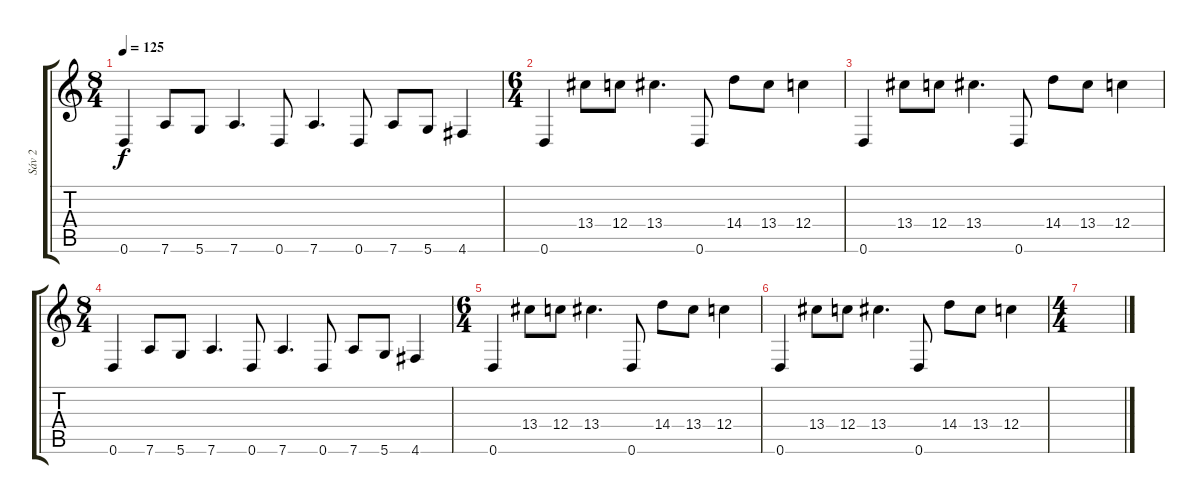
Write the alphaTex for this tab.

\track ("Sáv 2" "Sáv 2") {instrument distortionguitar}
\staff {score tabs}
\tuning (D4 A3 F3 C3 G2 D2) {hide}
\ts (8 4)
\tempo 125
\clef g2
\ks c
0.6.4{dy f} 7.6.8 5.6.8 7.6.4{d} 0.6.8 7.6.4{d} 0.6.8 7.6.8 5.6.8 4.6.4 |
\ts (6 4)
0.6.4 13.4.8 12.4.8 13.4.4{d} 0.6.8 14.4.8 13.4.8 12.4.4 |
0.6.4 13.4.8 12.4.8 13.4.4{d} 0.6.8 14.4.8 13.4.8 12.4.4 |
\ts (8 4)
0.6.4 7.6.8 5.6.8 7.6.4{d} 0.6.8 7.6.4{d} 0.6.8 7.6.8 5.6.8 4.6.4 |
\ts (6 4)
0.6.4 13.4.8 12.4.8 13.4.4{d} 0.6.8 14.4.8 13.4.8 12.4.4 |
0.6.4 13.4.8 12.4.8 13.4.4{d} 0.6.8 14.4.8 13.4.8 12.4.4 |
\ts (4 4)
